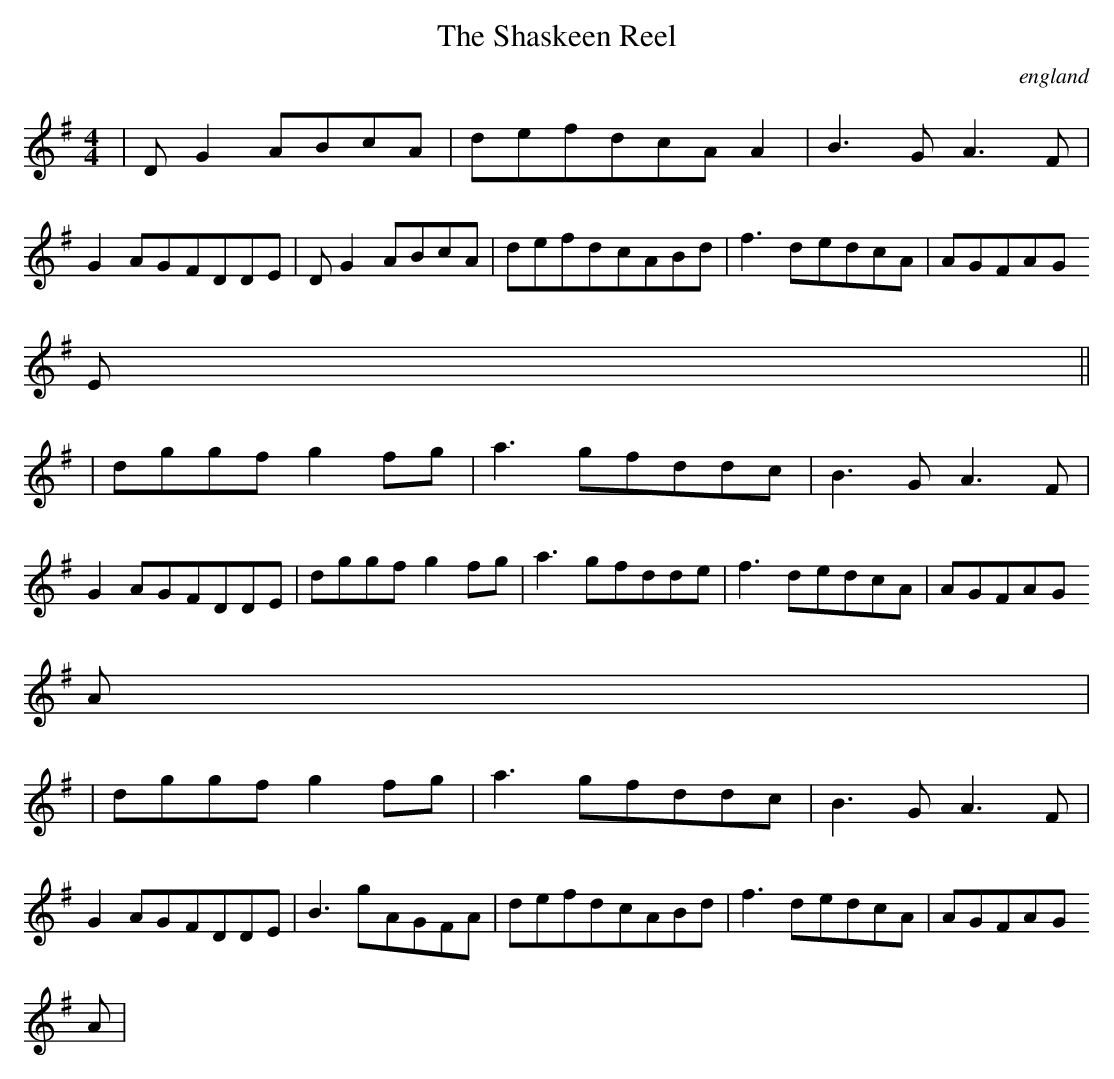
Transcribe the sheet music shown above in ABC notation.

X:1
T:The Shaskeen Reel
O:england
M:4/4
L:1/8
K:G
|DG2-ABcA|defd-cAA2|B3G-A3F|G2AG-FDDE|DG2-ABcA|defd-cABd|f3d-edcA|AGFA-G
3E||
|dggf-g2fg|a3g-fddc|B3G-A3F|G2AG-FDDE|dggf-g2fg|a3g-fdde|f3d-edcA|AGFA-G
3A|
|dggf-g2fg|a3g-fddc|B3G-A3F|G2AG-FDDE|B3g-AGFA|defd-cABd|f3d-edcA|AGFA-G
3A|
